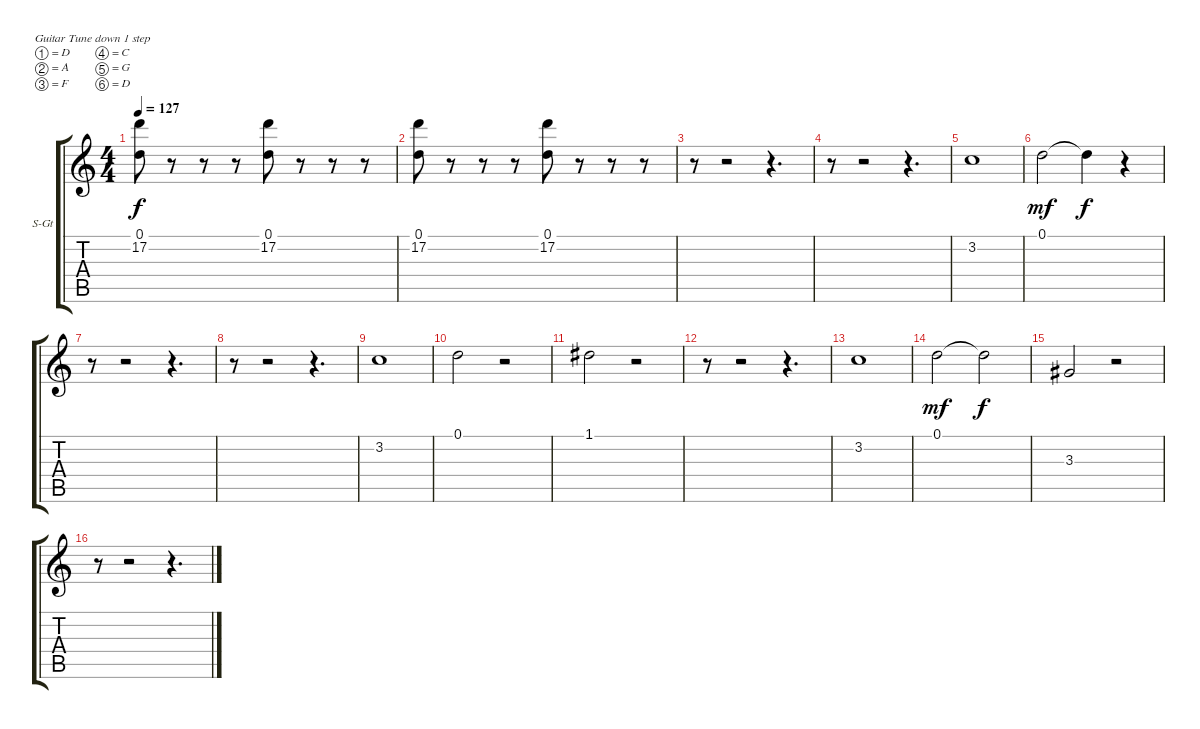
\bracketExtendMode groupsimilarinstruments
\firstSystemTrackNameOrientation horizontal
\otherSystemsTrackNameOrientation horizontal
\track ("Martin Keyboard2" "S-Gt") {instrument stringensemble1}
\staff {score tabs}
\tuning (D4 A3 F3 C3 G2 D2)
\displaytranspose 12
\ts (4 4)
\tempo 127
\clef g2
\ks c
(0.1 17.2).8{dy f} r.8 r.8 r.8 (0.1 17.2).8 r.8 r.8 r.8 |
(0.1 17.2).8 r.8 r.8 r.8 (0.1 17.2).8 r.8 r.8 r.8 |
r.8 r.2 r.4{d} |
r.8 r.2 r.4{d} |
3.2.1 |
0.1.2{dy mf} 0.1{t}.4{dy f} r.4 |
r.8 r.2 r.4{d} |
r.8 r.2 r.4{d} |
3.2.1 |
0.1.2 r.2 |
1.1.2 r.2 |
r.8 r.2 r.4{d} |
3.2.1 |
0.1.2{dy mf} 0.1{t}.2{dy f} |
3.3.2 r.2 |
r.8 r.2 r.4{d}
